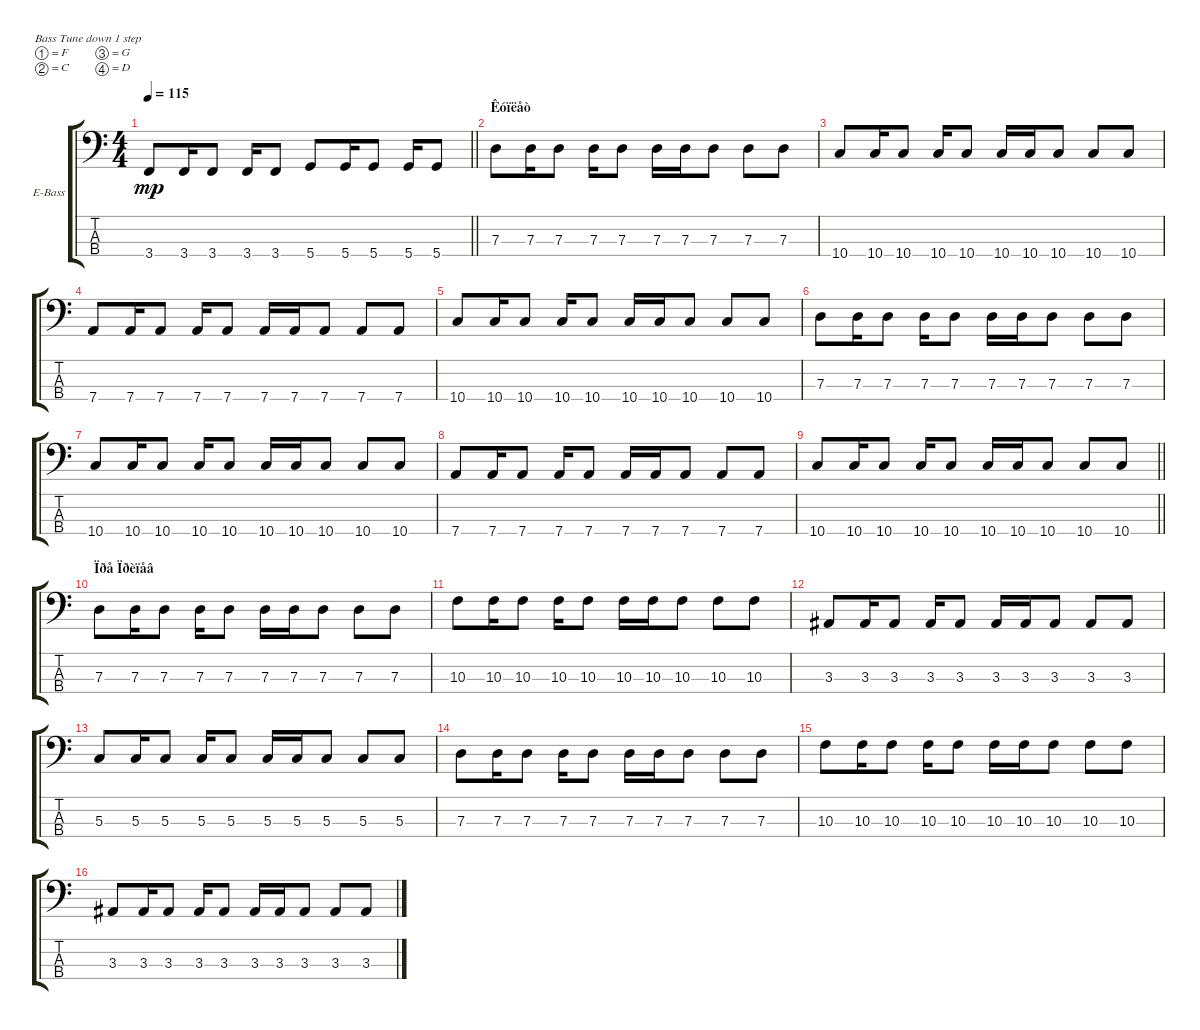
\bracketExtendMode groupsimilarinstruments
\firstSystemTrackNameOrientation horizontal
\otherSystemsTrackNameOrientation horizontal
\track ("Electric Bass" "E-Bass") {instrument electricbassfinger}
\staff {score tabs}
\tuning (F2 C2 G1 D1)
\ts (4 4)
\tempo 115
\clef f4
\barLineRight lightlight
\ks c
3.4.8{dy mp} 3.4.16 3.4.8 3.4.16 3.4.8 5.4.8 5.4.16 5.4.8 5.4.16 5.4.8 |
\section ("" "Êóïëåò")
7.3.8 7.3.16 7.3.8 7.3.16 7.3.8 7.3.16 7.3.16 7.3.8 7.3.8 7.3.8 |
10.4.8 10.4.16 10.4.8 10.4.16 10.4.8 10.4.16 10.4.16 10.4.8 10.4.8 10.4.8 |
7.4.8 7.4.16 7.4.8 7.4.16 7.4.8 7.4.16 7.4.16 7.4.8 7.4.8 7.4.8 |
10.4.8 10.4.16 10.4.8 10.4.16 10.4.8 10.4.16 10.4.16 10.4.8 10.4.8 10.4.8 |
7.3.8 7.3.16 7.3.8 7.3.16 7.3.8 7.3.16 7.3.16 7.3.8 7.3.8 7.3.8 |
10.4.8 10.4.16 10.4.8 10.4.16 10.4.8 10.4.16 10.4.16 10.4.8 10.4.8 10.4.8 |
7.4.8 7.4.16 7.4.8 7.4.16 7.4.8 7.4.16 7.4.16 7.4.8 7.4.8 7.4.8 |
\barLineRight lightlight
10.4.8 10.4.16 10.4.8 10.4.16 10.4.8 10.4.16 10.4.16 10.4.8 10.4.8 10.4.8 |
\section ("" "Ïðå Ïðèïåâ")
7.3.8 7.3.16 7.3.8 7.3.16 7.3.8 7.3.16 7.3.16 7.3.8 7.3.8 7.3.8 |
10.3.8 10.3.16 10.3.8 10.3.16 10.3.8 10.3.16 10.3.16 10.3.8 10.3.8 10.3.8 |
3.3.8 3.3.16 3.3.8 3.3.16 3.3.8 3.3.16 3.3.16 3.3.8 3.3.8 3.3.8 |
5.3.8 5.3.16 5.3.8 5.3.16 5.3.8 5.3.16 5.3.16 5.3.8 5.3.8 5.3.8 |
7.3.8 7.3.16 7.3.8 7.3.16 7.3.8 7.3.16 7.3.16 7.3.8 7.3.8 7.3.8 |
10.3.8 10.3.16 10.3.8 10.3.16 10.3.8 10.3.16 10.3.16 10.3.8 10.3.8 10.3.8 |
3.3.8 3.3.16 3.3.8 3.3.16 3.3.8 3.3.16 3.3.16 3.3.8 3.3.8 3.3.8
